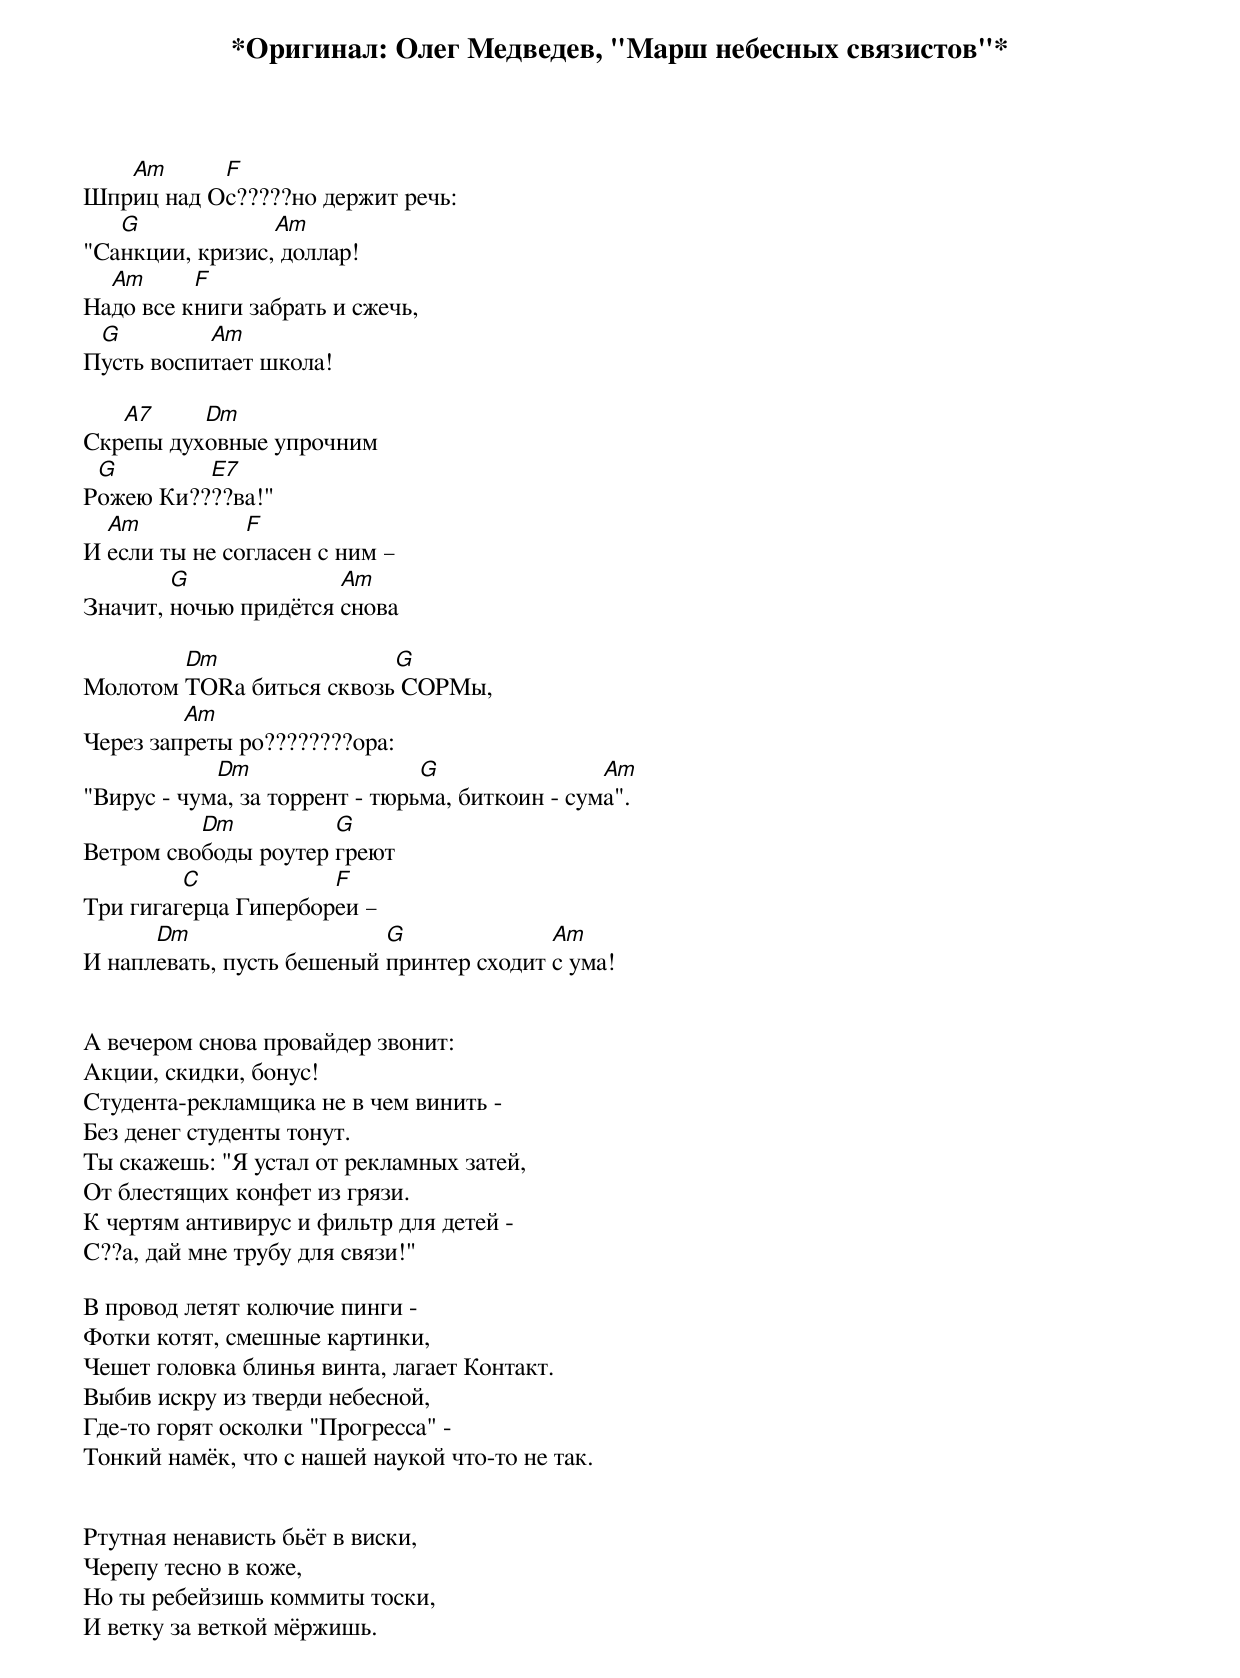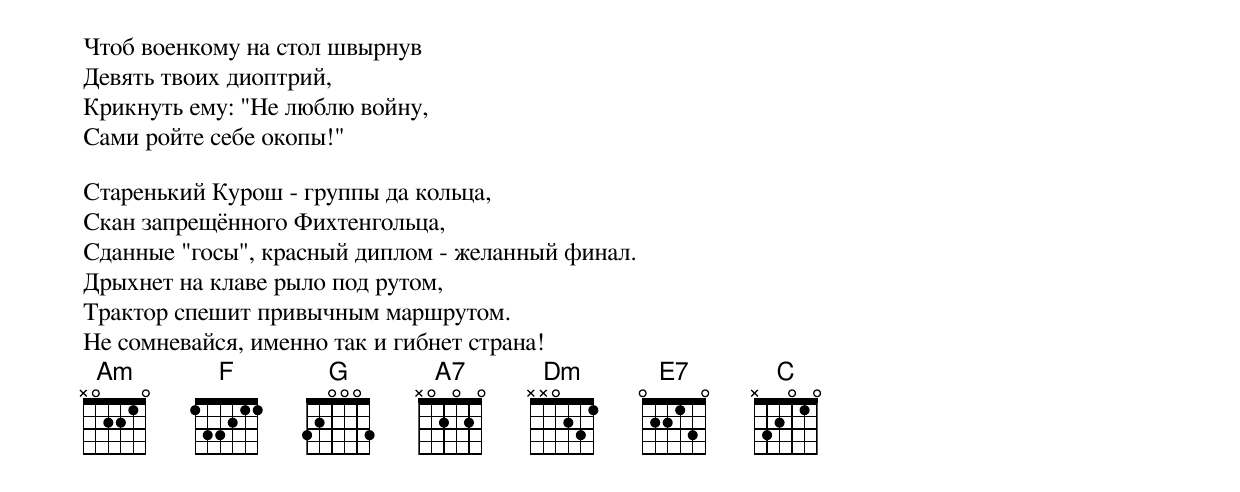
*Оригинал: Олег Медведев, "Марш небесных связистов"*

   Am      F
Шприц над Ос?????но держит речь:
   G             Am
"Санкции, кризис, доллар!
  Am      F
Надо все книги забрать и сжечь,
 G         Am
Пусть воспитает школа!

   A7     Dm
Скрепы духовные упрочним
 G        E7
Рожею Ки????ва!"
  Am           F
И если ты не согласен с ним –
        G              Am
Значит, ночью придётся снова

        Dm                G
Молотом TORа биться сквозь СОРМы,
         Am
Через запреты ро????????ора:
            Dm                  G                Am
"Вирус - чума, за торрент - тюрьма, биткоин - сума".
          Dm          G
Ветром свободы роутер греют
         C            F
Три гигагерца Гипербореи –
      Dm                   G              Am
И наплевать, пусть бешеный принтер сходит с ума!


А вечером снова провайдер звонит:
Акции, скидки, бонус!
Студента-рекламщика не в чем винить -
Без денег студенты тонут.
Ты скажешь: "Я устал от рекламных затей,
От блестящих конфет из грязи.
К чертям антивирус и фильтр для детей -
С??а, дай мне трубу для связи!"

В провод летят колючие пинги -
Фотки котят, смешные картинки,
Чешет головка блинья винта, лагает Контакт.
Выбив искру из тверди небесной,
Где-то горят осколки "Прогресса" -
Тонкий намёк, что с нашей наукой что-то не так.


Ртутная ненависть бьёт в виски,
Черепу тесно в коже,
Но ты ребейзишь коммиты тоски,
И ветку за веткой мёржишь.
Чтоб военкому на стол швырнув
Девять твоих диоптрий,
Крикнуть ему: "Не люблю войну,
Сами ройте себе окопы!"

Старенький Курош - группы да кольца,
Скан запрещённого Фихтенгольца,
Сданные "госы", красный диплом - желанный финал.
Дрыхнет на клаве рыло под рутом,
Трактор спешит привычным маршрутом.
Не сомневайся, именно так и гибнет страна!
